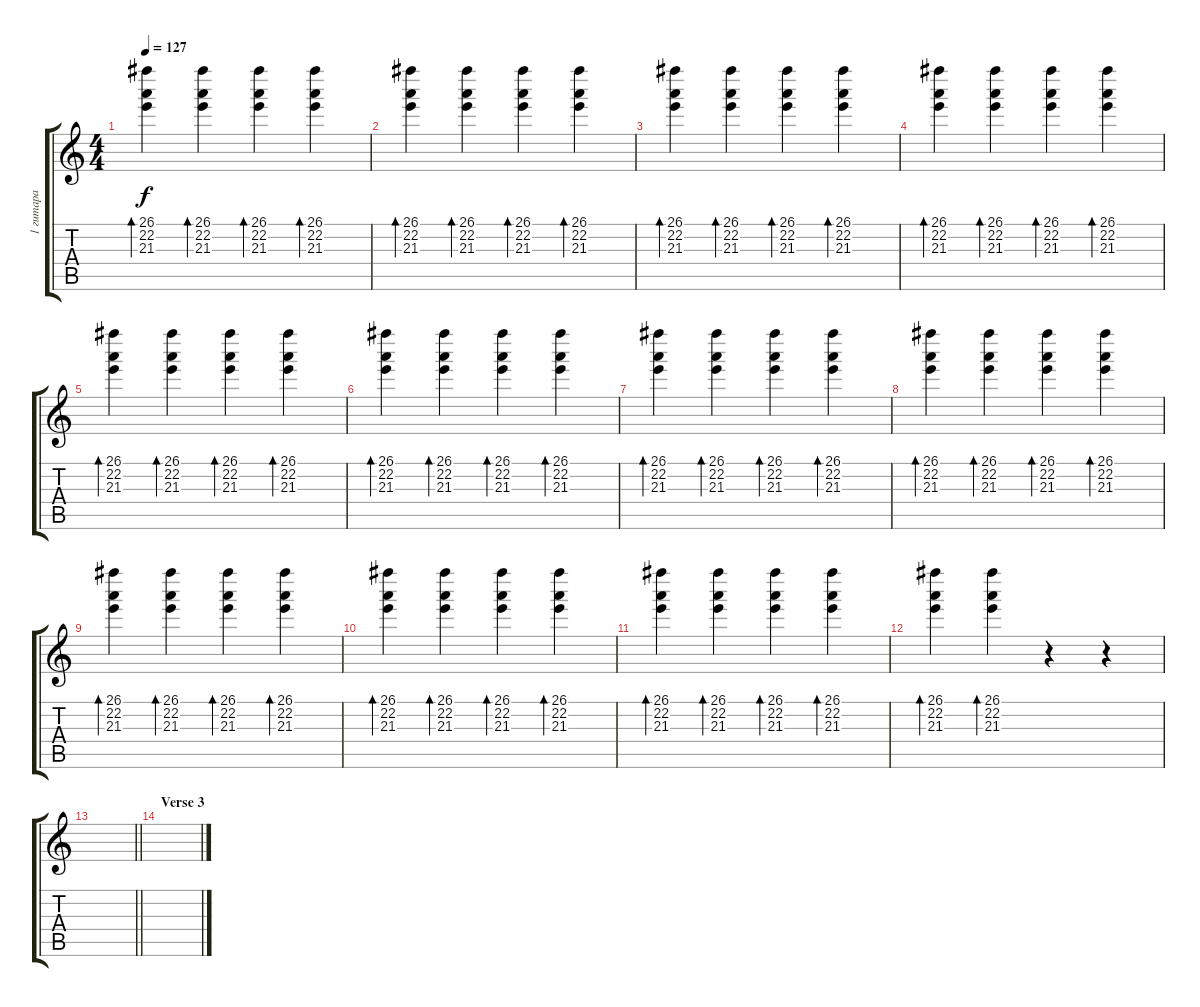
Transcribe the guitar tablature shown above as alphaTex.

\track ("1 гитара" "1 гитара") {instrument acousticguitarsteel}
\staff {score tabs}
\tuning (E4 B3 G3 D3 A2 E2) {hide}
\ts (4 4)
\tempo 127
\clef g2
\ks c
(26.1 22.2 21.3).4{bd 480 dy f} (26.1 22.2 21.3).4{bd 480} (26.1 22.2 21.3).4{bd 480} (26.1 22.2 21.3).4{bd 480} |
(26.1 22.2 21.3).4{bd 480} (26.1 22.2 21.3).4{bd 480} (26.1 22.2 21.3).4{bd 480} (26.1 22.2 21.3).4{bd 480} |
(26.1 22.2 21.3).4{bd 480} (26.1 22.2 21.3).4{bd 480} (26.1 22.2 21.3).4{bd 480} (26.1 22.2 21.3).4{bd 480} |
(26.1 22.2 21.3).4{bd 480} (26.1 22.2 21.3).4{bd 480} (26.1 22.2 21.3).4{bd 480} (26.1 22.2 21.3).4{bd 480} |
(26.1 22.2 21.3).4{bd 480} (26.1 22.2 21.3).4{bd 480} (26.1 22.2 21.3).4{bd 480} (26.1 22.2 21.3).4{bd 480} |
(26.1 22.2 21.3).4{bd 480} (26.1 22.2 21.3).4{bd 480} (26.1 22.2 21.3).4{bd 480} (26.1 22.2 21.3).4{bd 480} |
(26.1 22.2 21.3).4{bd 480} (26.1 22.2 21.3).4{bd 480} (26.1 22.2 21.3).4{bd 480} (26.1 22.2 21.3).4{bd 480} |
(26.1 22.2 21.3).4{bd 480} (26.1 22.2 21.3).4{bd 480} (26.1 22.2 21.3).4{bd 480} (26.1 22.2 21.3).4{bd 480} |
(26.1 22.2 21.3).4{bd 480} (26.1 22.2 21.3).4{bd 480} (26.1 22.2 21.3).4{bd 480} (26.1 22.2 21.3).4{bd 480} |
(26.1 22.2 21.3).4{bd 480} (26.1 22.2 21.3).4{bd 480} (26.1 22.2 21.3).4{bd 480} (26.1 22.2 21.3).4{bd 480} |
(26.1 22.2 21.3).4{bd 480} (26.1 22.2 21.3).4{bd 480} (26.1 22.2 21.3).4{bd 480} (26.1 22.2 21.3).4{bd 480} |
(26.1 22.2 21.3).4{bd 480} (26.1 22.2 21.3).4{bd 480} r.4 r.4 |
\barLineRight lightlight
|
\section ("" "Verse 3")
